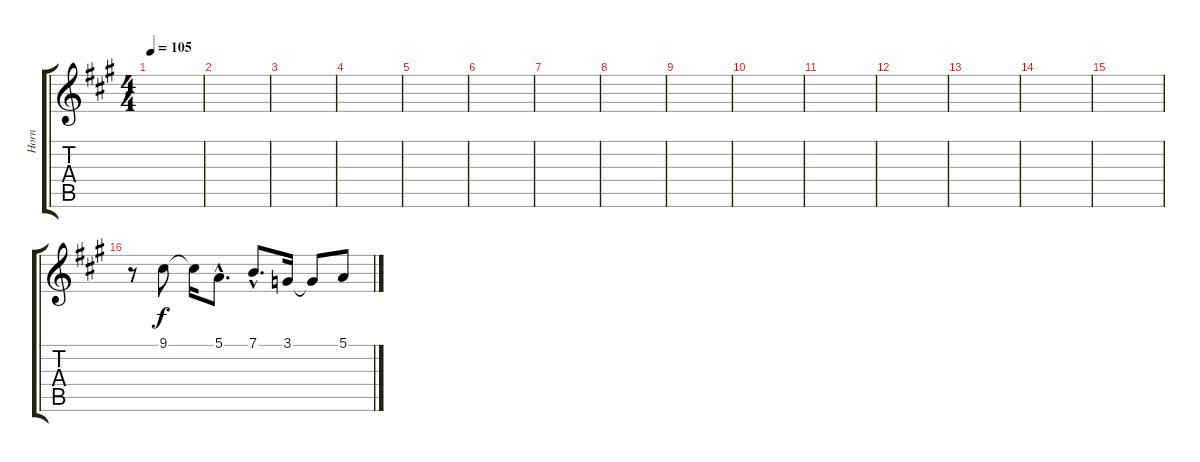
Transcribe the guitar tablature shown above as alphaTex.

\track ("Horn" "Horn") {instrument brasssection}
\staff {score tabs}
\tuning (E4 B3 G3 D3 A2 E2) {hide}
\ts (4 4)
\tempo 105
\clef g2
\ks a
|
|
|
|
|
|
|
|
|
|
|
|
|
|
|
r.8 9.1.8 9.1{t}.16 5.1{hac}.8{d} 7.1{hac}.8{d} 3.1.16 3.1{t}.8 5.1.8
